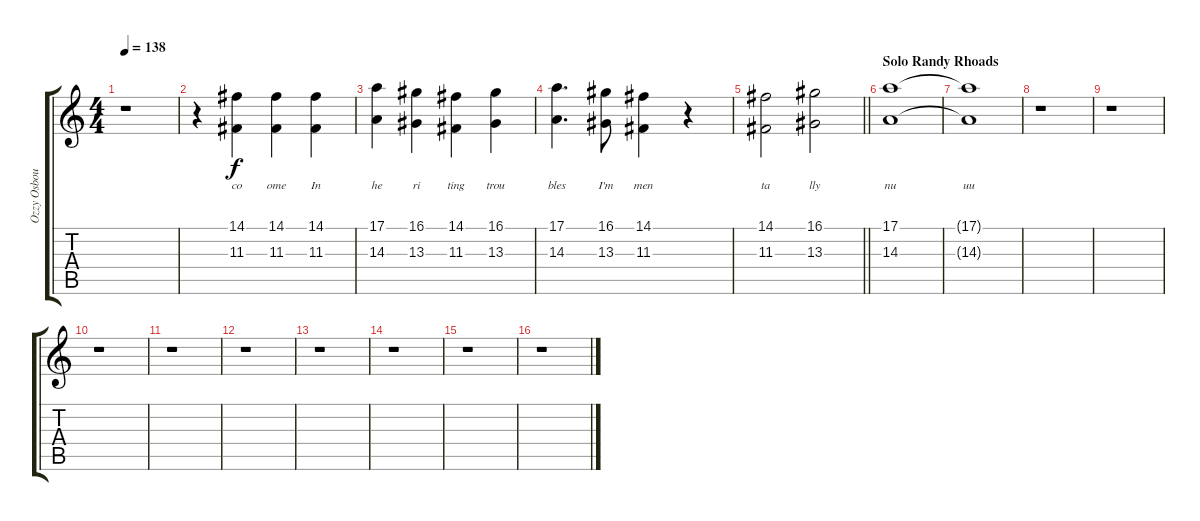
\track ("Ozzy Osbourne" "Ozzy Osbou") {instrument lead2sawtooth}
\staff {score tabs}
\tuning (E4 B3 G3 D3 A2 E2) {hide}
\ts (4 4)
\tempo 138
\clef g2
\ks c
r.1{dy f} |
r.4 (14.1 11.3).4{lyrics (0 "co") lyrics (1 "") lyrics (2 "") lyrics (3 "") lyrics (4 "")} (14.1 11.3).4{lyrics (0 "ome") lyrics (1 "") lyrics (2 "") lyrics (3 "") lyrics (4 "")} (14.1 11.3).4{lyrics (0 "In") lyrics (1 "") lyrics (2 "") lyrics (3 "") lyrics (4 "")} |
(17.1 14.3).4{lyrics (0 "he") lyrics (1 "") lyrics (2 "") lyrics (3 "") lyrics (4 "")} (16.1 13.3).4{lyrics (0 "ri") lyrics (1 "") lyrics (2 "") lyrics (3 "") lyrics (4 "")} (14.1 11.3).4{lyrics (0 "ting") lyrics (1 "") lyrics (2 "") lyrics (3 "") lyrics (4 "")} (16.1 13.3).4{lyrics (0 "trou") lyrics (1 "") lyrics (2 "") lyrics (3 "") lyrics (4 "")} |
(17.1 14.3).4{d lyrics (0 "bles") lyrics (1 "") lyrics (2 "") lyrics (3 "") lyrics (4 "")} (16.1 13.3).8{lyrics (0 "I'm") lyrics (1 "") lyrics (2 "") lyrics (3 "") lyrics (4 "")} (14.1 11.3).4{lyrics (0 "men") lyrics (1 "") lyrics (2 "") lyrics (3 "") lyrics (4 "")} r.4 |
\barLineRight lightlight
(14.1 11.3).2{lyrics (0 "ta") lyrics (1 "") lyrics (2 "") lyrics (3 "") lyrics (4 "")} (16.1 13.3).2{lyrics (0 "lly") lyrics (1 "") lyrics (2 "") lyrics (3 "") lyrics (4 "")} |
\section ("" "Solo Randy Rhoads")
(17.1 14.3).1{lyrics (0 "nu") lyrics (1 "") lyrics (2 "") lyrics (3 "") lyrics (4 "")} |
(17.1{t} 14.3{t}).1{lyrics (0 "uu") lyrics (1 "") lyrics (2 "") lyrics (3 "") lyrics (4 "") volume 5} |
r.1 |
r.1 |
r.1 |
r.1 |
r.1 |
r.1 |
r.1 |
r.1 |
r.1
